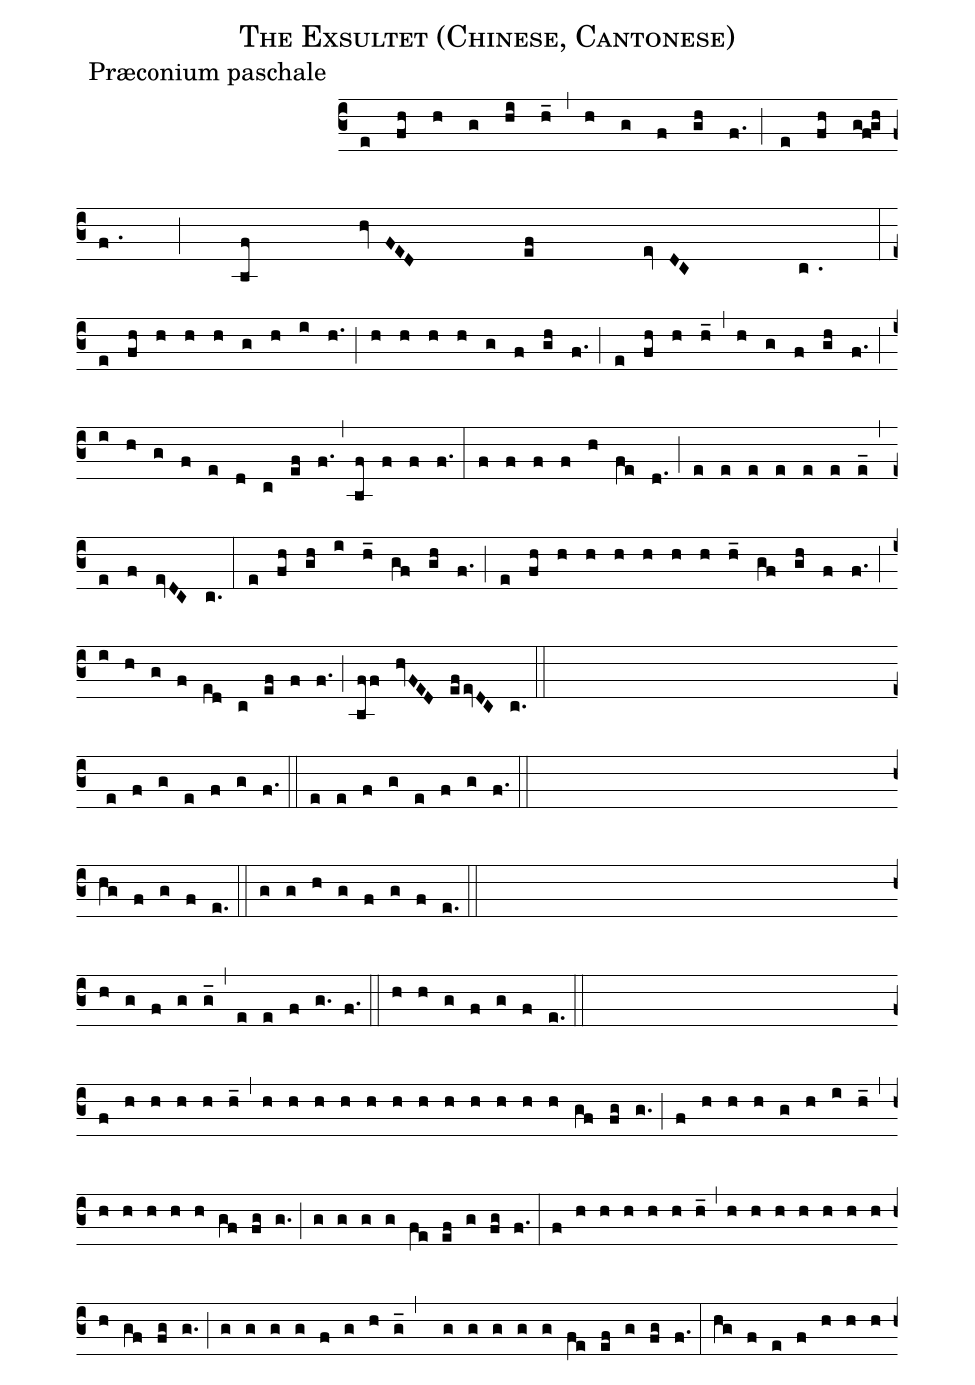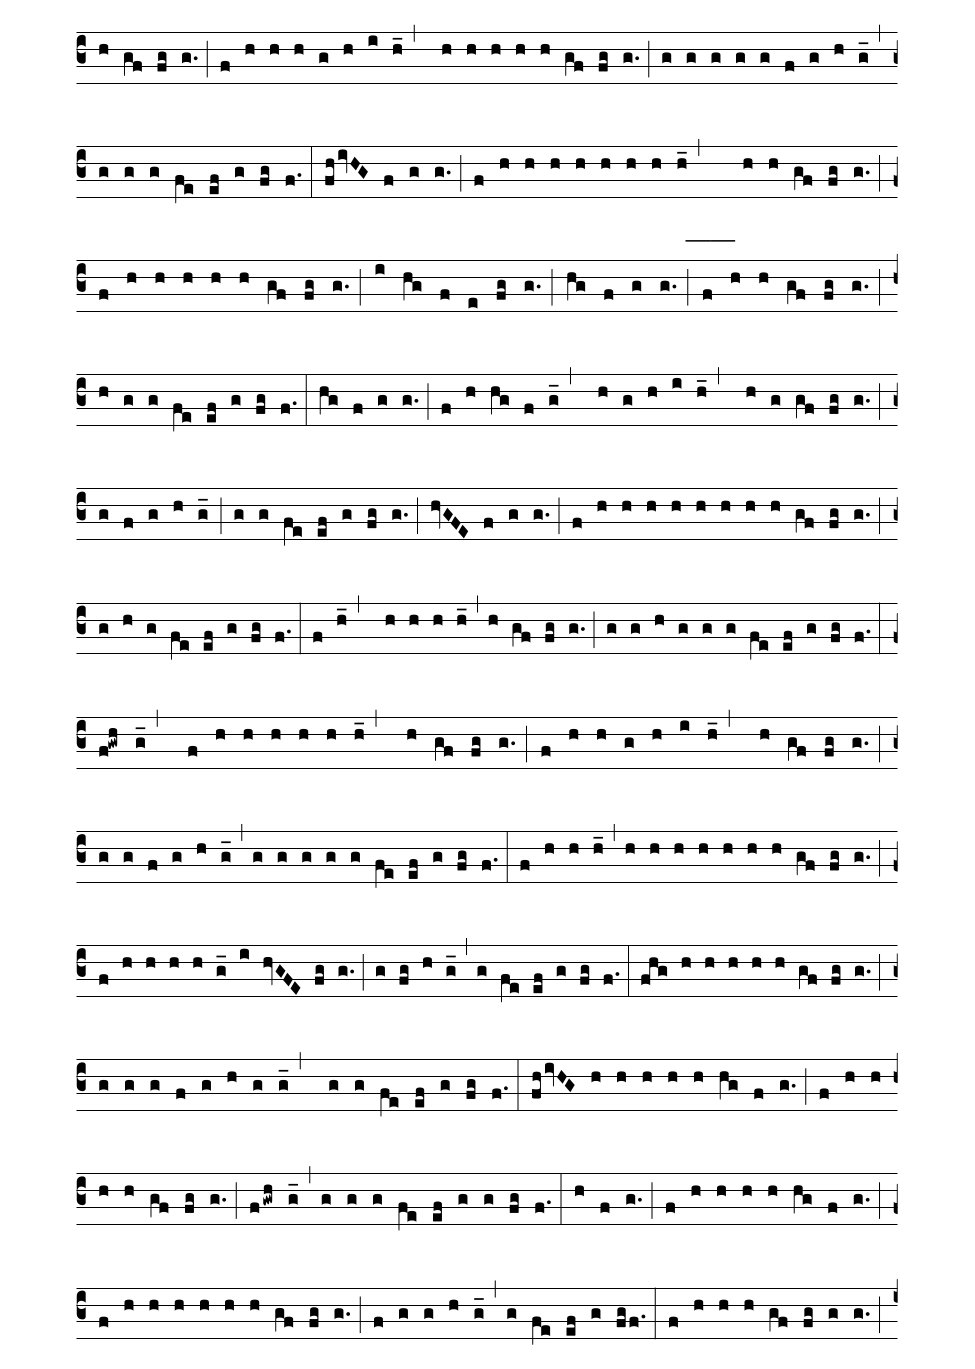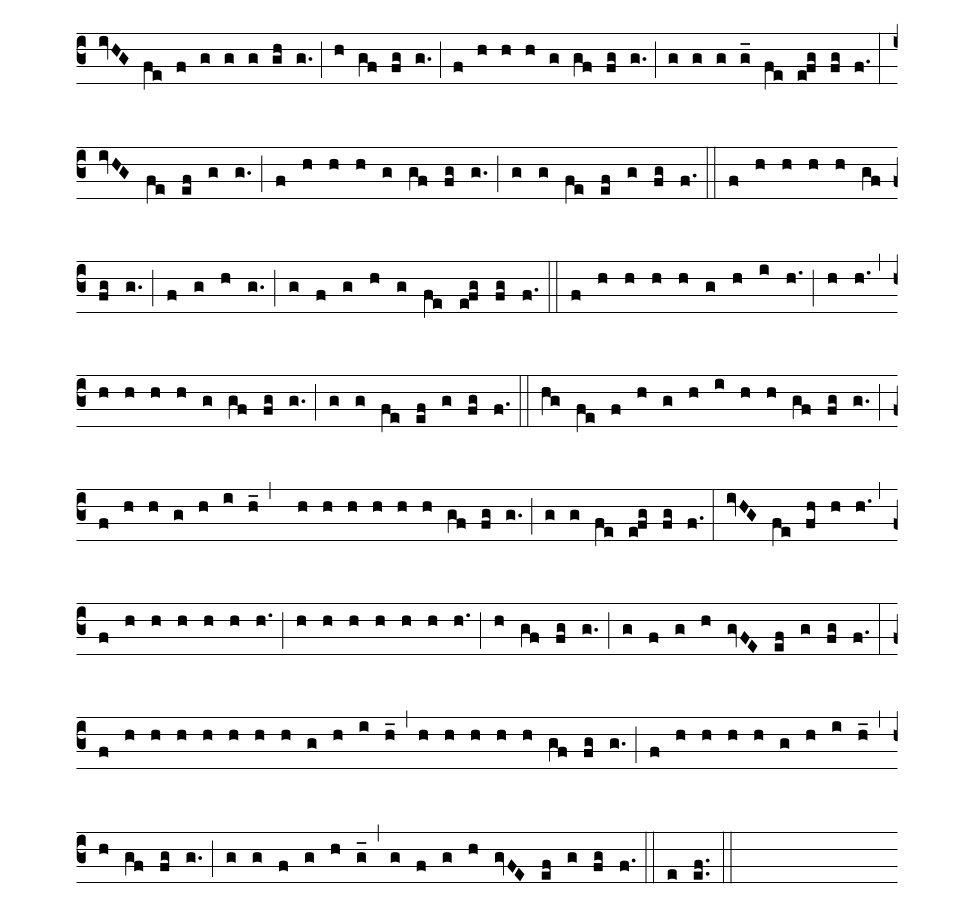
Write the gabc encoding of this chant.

name:The Exsultet (Chinese, Cantonese);
office-part:Præconium paschale;
%%
(c3) 天(e) 上(fh) 的(h) 眾(g) 天(hi) {使}，(h_) (,) 請(h) 歡(g) 欣(f) 踴(gh) {躍}！(f.) (;)
天(e) 地(fh) 萬(g!fgh) {物}，(f.) (;) 請(bf) 歡(hvFED) 樂(ef) 歌(evDC) {舞}；(c.) (:z)
為(e) 了(fh) 偉(h) 大(h) 君(h) 王(g) 的(h) 勝(i) {利}，(h.) (;) 請(h) 吹(h) 起(h) 救(h) 恩(g) 的(f) 號(gh) {角}！(f.) (;)

普(e) 世(fh) 萬(h) {民}，(h_) (,) 請(h) 愉(g) 快(f) 高(gh) {歌}！(f.) (;)
因(i) 為(h) 永(g) 生(f) 君(e) 王(d) 的(c) 光(ef) 輝(f.) (,) 照(bf) 亮(f) 了(f) {你}。(f.) (:)
全(f) 球(f) 人(f) 類(f) 應(h) 醒(fe) 覺，(d.) (;) 因(e) 為(e) 世(e) 界(e) 的(e) 黑(e) 暗(e_) (,) 已(e) 被(f) 驅(evDC) {除}！(c.) (:)

慈(e) 母(fh) 聖(gh) 教(i) 會，(h_) 喜(gf) 樂(gh) {吧}！(f.) (;)
因(e) 為(fh) 如(h) 此(h) 燦(h) 爛(h) 的(h) 光(h) {輝}，(h_) 裝(gf) 飾(gh) 着(f) {妳}！(f.) (;)

天(i) 下(h) 萬(g) {民}，(f) 請(ed) 共(c) 聚(ef) 一(f) {堂}，(f.) (;) 歡(bff) 欣(hvFED) 踴(ef/evDC) {躍}！(c.) (::Z)

（【領】{願}(e) 主(f) 與(g) 你(e) 們(f) 同(g) {在}。(f.) (::) 【答】{也}(e) 與(e) 你(f) 的(g) 心(e) 靈(f) 同(g) {在}。）(f.) (::Z)

【領】{請}(hg) 舉(f) 心(g) 向(f) {上}。(e.) (::)
【答】{我}(g) 們(g) 全(h) 心(g) 歸(f) 向(g) 上(f) {主}。(e.) (::Z)

【領】{請}(h) 眾(g) 感(f) 謝(g) {主}，(g_) (,) 我(e) 們(e) 的(f) 天(g.) {主}。(f.) (::)
【答】{這}(h) 是(h) 理(g) 所(f) 當(g) 然(f) {的}。(e.) (::Z)

我(f) 們(h) 全(h) 心(h) 全(h) {靈}、(h_) (,) 同(h) 聲(h) 讚(h) 頌(h) 無(h) 形(h) 無(h) 狀(h) 的(h) 全(h) 能(h) 天(h) 主(gf) 聖(fg) {父}，(g.) (;)
稱(f) 揚(h) 祂(h) 的(h) 唯(g) 一(h) 聖(i) {子}、(h_) (,) 我(h) 們(h) 的(h) 主(h) 耶(h) 穌(gf) 基(fg) {督}，(g.) (;) 這(g) 實(g) 在(g) 是(g) 理(fe) 所(ef) 當(g) 然(fg) {的}；(f.) (:)
因(f) 為(h) 基(h) 督(h) 代(h) 我(h) {們}，(h_) (,) 向(h) 聖(h) 父(h) 還(h) 清(h) 了(h) 亞(h) 當(h) 的(gf) 罪(fg) {債}，(g.) (;)
並(g) 為(g) 我(g) 們(g) 受(f) 苦(g) 犧(h) {牲}，(g_,) 免(g) 除(g) 了(g) 我(g) 們(g) 應(fe) 受(ef) 的(g) 處(fg) {罰}。(f.) (:)

現(hg) 在(f) 正(e) 是(f) 我(h) 們(h) 的(h) 逾(h) 越(gf) 慶(fg) {典}：(g.) (;)
真(f) 正(h) 的(h) 逾(h) 越(g) 節(h) 羔(i) 羊(h_,) 已(h) 為(h) 我(h) 們(h) 作(h) 了(gf) 犧(fg) {牲}，(g.) (;)
祂(g) 的(g) 寶(g) 血(g) 祝(g) 聖(f) 了(g) 我(h) {們}，(g_) (,) 保(g) 護(g) 我(g) 們(fe) 闔(ef) 家(g) 平(fg) {安}。(f.) (:)

在(fhivHG) 這(f) 一(g) {夜}，(g.) (;) 祢(f) 拯(h) 救(h) 了(h) 我(h) 們(h) 的(h) 祖(h) {先}——(h_,) 以(h) 色(h) 列(gf)  子(fg) {民}；(g.) (;)
祢(f) 幫(h) 助(h) 他(h) 們(h) 脫(h) 離(gf) 埃(fg) {及}，(g.) (;) 安(i) 然(hg) 渡(f) 過(e) 紅(fg) {海}。(g.) (;)

在(hg) 這(f) 一(g) {夜}，(g.) (;) 藉(f) 火(h) 柱(h) 的(gf) 光(fg) {芒}，(g.) (;) 驅(h) 散(g) 了(g) 罪(fe) 惡(ef) 的(g) 黑(fg) {暗}。(f.) (:)

在(hg) 這(f) 一(g) {夜}，(g.) (;) 普(f) 世(h) 基(hg) 督(f) {徒}，(g_,) 遠(h) 離(g) 了(h) 邪(i) {惡}，(h_,) 滌(h) 除(g) 了(gf) 罪(fg) {污}，(g.) (;)
恢(g) 復(f) 了(g) 聖(h) {寵}，(g_) (;) 加(g) 入(g) 聖(fe) 者(ef) 的(g) 行(fg) {列}。(g.) (;)

在(hvGFE) 這(f) 一(g) {夜}，(g.) (;) 耶(f) 穌(h) 基(h) 督(h) 摧(h) 毀(h) 了(h) 死(h) 亡(h) 的(gf) 鎖(fg) {鍊}，(g.) (;) 凱(g) 旋(h) 地(g) 走(fe) 出(ef) 了(g) 陰(fg) {府}。(f.) (:)

的(f) {確}，(h_,) 若(h) 得(h) 不(h) 到(h_) (,) 祢(h) 的(gf) 救(fg) {贖}，(g.) (;) 我(g) 們(g) 的(h) 人(g) 生(g) 便(g) 毫(fe) 無(ef) 價(g) 值(fg) {了}。(f.) (:)

聖(f!gwh) {父}，(g_,) 祢(f) 對(h) 我(h) 們(h) 的(h) 眷(h) {愛}，(h_,) 令(h) 人(gf) 驚(fg) {訝}；(g.) (;)
祢(f) 對(h) 我(h) 們(g) 的(h) 寵(i) {愛}，(h_,) 無(h) 法(gf) 估(fg) {計}：(g.) (;)
為(g) 了(g) 拯(f) 救(g) 奴(h) {婢}，(g_) (,) 祢(g) 竟(g) 然(g) 捨(g) 棄(g) 了(fe) 祢(ef) 的(g) 愛(fg) {子}。(f.) (:)

亞(f) 當(h) 之(h) 罪(h_) (,) 賴(h) 基(h) 督(h) 的(h) 死(h) 亡(h) 一(h) 筆(gf) 勾(fg) {消}，(g.) (;)
啊！(f) 天(h) 主(h) 的(h) 救(h) 恩(g_) 深(i) 高(hvGFE) 莫(fg) {測}；(g.) (;) 亞(g) 當(fg) 的(h) 罪(g_) (,) 反(g) 而(fe) 成(ef) 了(g) 必(fg) {要}！(f.) (:)

使(fhg) 人(h) 因(h) 禍(h) 得(h) 福(h) 的(gf) 罪(fg) {啊}！(g.) (;) 祢(g) 竟(g) 然(g) 為(f) 人(g) 帶(h) 來(g) 了(g_,) 如(g) 此(g) 偉(fe) 大(ef) 的(g) 救(fg) {主}。(f.) (:)

{啊}，(fhivHG) 這(h) 真(h) 是(h) 有(h) 福(h) 的(hg) 一(f) {夜}，(g.) (;) 因(f) 為(h) 只(h) 有(h) 它(h) 才(gf) 知(fg) 道(g.) (;) 基(fgwh) 督(g_) (,) 從(g) 死(g) 者(g) 中(fe) 復(ef) 活(g) 的(g) 時(fg) {刻}！(f.) (:)

這(h) 就(f) 是(g.) (;) 經(f) 上(h) 所(h) 載(h) 的(h) 那(hg) 一(f) {夜}：(g.) (;) 黑(f) 夜(h) 有(h) 如(h) 白(h) 晝(h) 一(h) 樣(gf) 光(fg) {明}，(g.) (;) 照(f) 亮(g) 了(g) 我(h) {們}，(g_) (,) 使(g) 我(fe) 們(ef) 陶(g) {醉}！(fg/f.) (:)

這(f) 真(h) 是(h) 神(h) 聖(gf) 的(fg) 一(g) {夜}：(g.) (;) 它(ivHG) 為(fe) 我(f) 們(g) 驅(g) 逐(g) 邪(gh) 惡，(g.) (;) 滌(h) 除(gf) 罪(fg) {過}，(g.) (;)
使(f) 墮(h) 落(h) 者(h) 痛(g) 改(gf) 前(fg) {非}，(g.) (;) 給(g) 憂(g) 苦(g) 者(g_) 帶(fe) 來(efg) 喜(fg) {樂}；(f.) (:)
它(ivHG) 消(fe) 除(ef) 仇(g) {恨}，(g.) (;) 克(f) 服(h) 了(h) 罪(h) 惡(g) 的(gf) 勢(fg) {力}，(g.) (;) 帶(g) 來(g) 真(fe) 正(ef) 的(g) 和(fg) {平}。(f.) (::)

這(f) 真(h) 是(h) 有(h) 福(h) 的(gf) 一(fg) {夜}，(g.) (;) 天(f) 地(g) 共(h) {融}，(g.) (;) 天(g) 主(f) 和(g) 人(h) 類(g) 和(fe) 好(efg) 如(fg) {初}。(f.) (::)

在(f) 這(h) 充(h) 滿(h) 恩(h) 寵(g) 的(h) 一(i) {夜}，(h.) (;) 聖(h) {父}，(h.) (,) 請(h) 接(h) 納(h) 我(h) 們(g) 的(gf) 讚(fg) {頌}，(g.) (;) 收(g) 納(g) 教(fe) 會(ef) 的(g) 晚(fg) {祭}。(f.) (::)

上(hg) {主}，(fe) 我(f) 們(h) 把(g) 這(h) 蠟(i) 燭(h) 奉(h) 獻(gf) 給(fg) {祢}，(g.) (;)
為(f) 光(h) 榮(h) 祢(g) 的(h) 聖(i) {名}，(h_,) 願(h) 它(h) 猶(h) 如(h) 馨(h) 香(h) 的(gf) 祭(fg) {獻}，(g.) (;) 蒙(g) 受(g) 祢(fe) 的(efg) 悅(fg) {納}；(f.) (:)
願(ivHG) 它(fe) 的(fh) 光(h) 芒(h.) (,) 驅(f) 除(h) 長(h) 夜(h) 的(h) 黑(h) {暗}，(h.) (;) 加(h) 入(h) 星(h) 辰(h) 的(h) 行(h)  列，(h.) (;) 照(h) 耀(gf) 四(fg) {方}，(g.) (;)
直(g) 到(f) 曉(g) 明(h) 之(gvFE) 星(ef) 的(g) 昇(fg) {起}。(f.) (:)
這(f) 永(h) 遠(h) 照(h) 耀(h) 我(h) 們(h) 的(h) 曉(g) 明(h) 之(i) {星}，(h_) (,) 就(h) 是(h) 祢(h) 的(h) 聖(h) 子(gf) 基(fg) {督}；(g.) (;)
祂(f) 已(h) 經(h) 從(h) 死(h) 者(g) 中(h) 復(i) {活}，(h_) (,) 光(h) 照(gf) 普(fg) {世}；(g.) (;) 祂(g) 和(g) 祢(f) 及(g) 聖(h) 神(g_) (,) 是(g) 唯(f) 一(g) 天(h) {主}，(gvFE) 永(ef) 生(g) 永(fg) {王}。(f.) (::)

亞(e) {孟}。(e.f.) (::)
